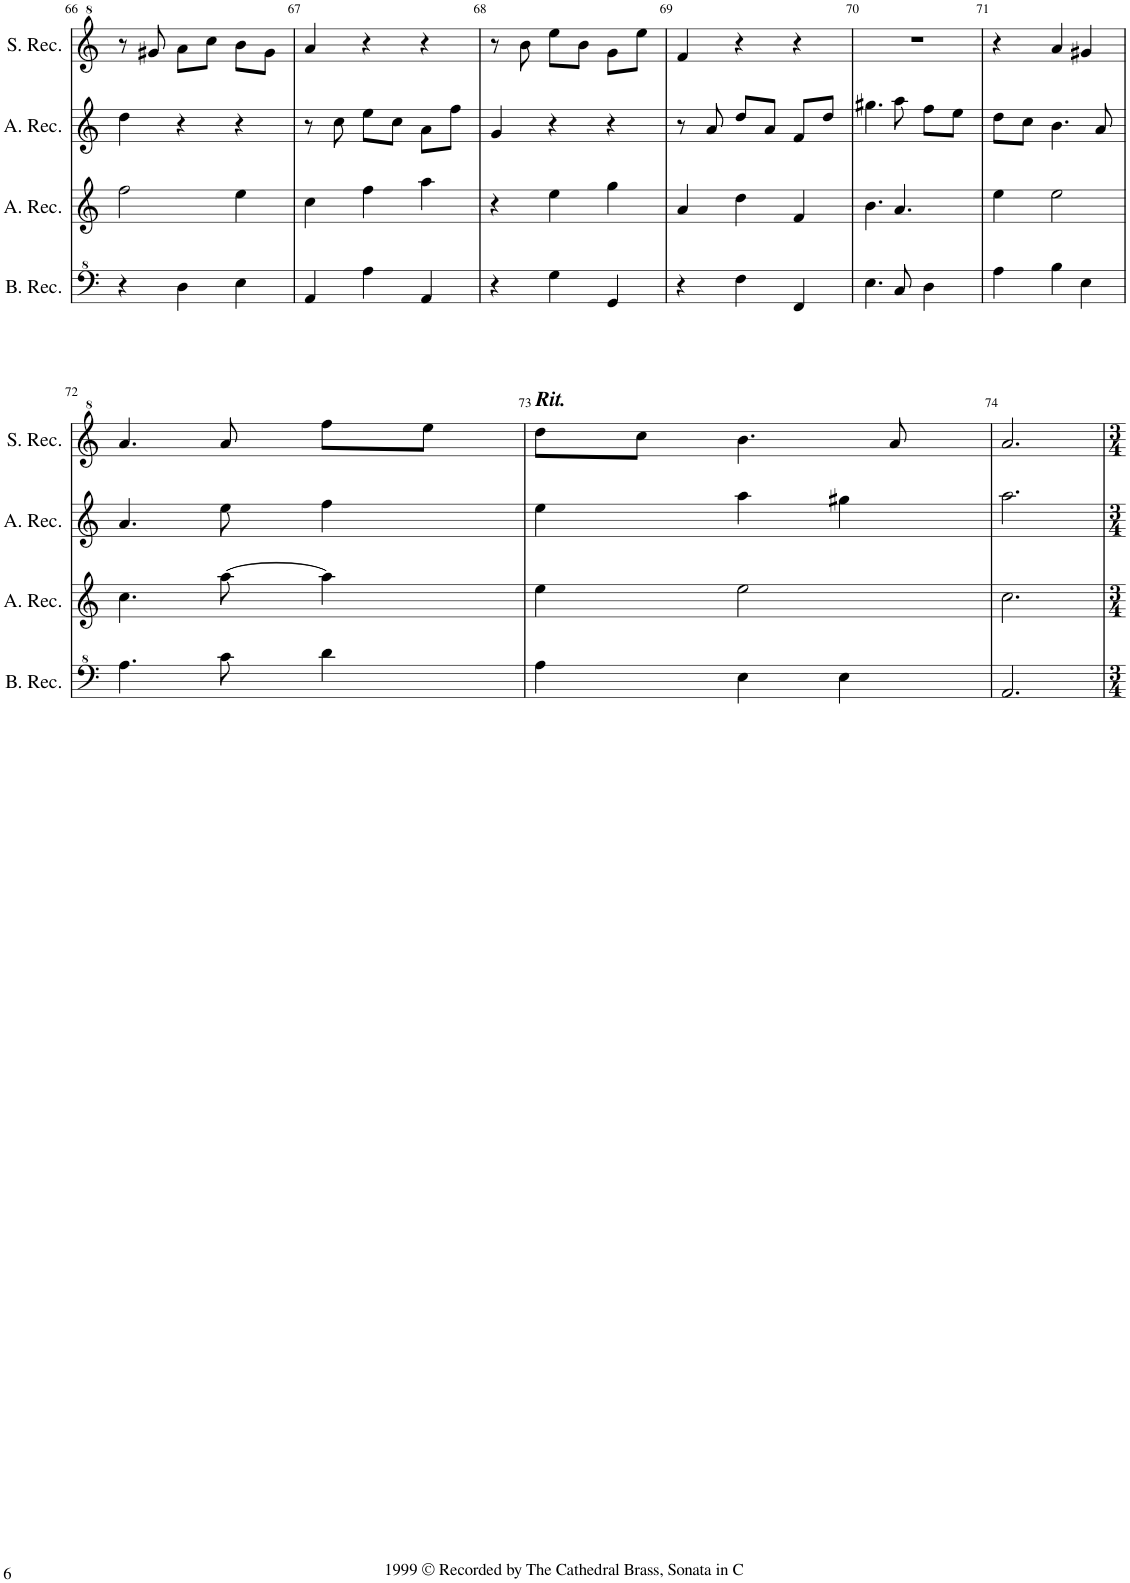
**kern	**kern	**kern	**kern
*part4	*part3	*part2	*part1
*staff4	*staff3	*staff2	*staff1
*I"Bass Recorder	*I"Alto Recorder	*I"Alto Recorder	*I"Soprano Recorder
*I'B. Rec.	*I'A. Rec.	*I'A. Rec.	*I'S. Rec.
!!LO:PB:g=z
*clefF^4	*clefG2	*clefG2	*clefG^2
*k[]	*k[]	*k[]	*k[]
*M3/4	*M3/4	*M3/4	*M3/4
=66	=66	=66	=66
4r	2ff\	4dd\	8r
.	.	.	8gg#X/
4d\	.	4r	8aa\L
.	.	.	8ccc\J
4e\	4ee\	4r	8bb\L
.	.	.	8gg#\J
=67	=67	=67	=67
4A/	4cc\	8r	4aa/
.	.	8cc\	.
4a\	4ff\	8ee\L	4r
.	.	8cc\J	.
4A/	4aa\	8a\L	4r
.	.	8ff\J	.
=68	=68	=68	=68
4r	4r	4g/	8r
.	.	.	8bb\
4g\	4ee\	4r	8eee\L
.	.	.	8bb\J
4G/	4gg\	4r	8gg\L
.	.	.	8eee\J
=69	=69	=69	=69
4r	4a/	8r	4ff/
.	.	8a/	.
4f\	4dd\	8dd/L	4r
.	.	8a/J	.
4F/	4f/	8f/L	4r
.	.	8dd/J	.
=70	=70	=70	=70
4.e\	4.b\	4.gg#X\	2.r
8c/	4.a/	8aa\	.
4d\	.	8ff\L	.
.	.	8ee\J	.
=71	=71	=71	=71
4a\	4ee\	8dd\L	4r
.	.	8cc\J	.
4b\	2ee\	4.b\	4aa/
4e\	.	.	4gg#X/
.	.	8a/	.
!!LO:LB:g=z
=72	=72	=72	=72
4.a\	4.cc\	4.a/	4.aa/
8cc\	[8aa\	8ee\	8aa/
4dd\	4aa\]	4ff\	8fff\L
.	.	.	8eee\J
=73	=73	=73	=73
!	!	!	!LO:TX:a:Bi:t=Rit.
4a\	4ee\	4ee\	8ddd\L
.	.	.	8ccc\J
4e\	2ee\	4aa\	4.bb\
4e\	.	4gg#X\	.
.	.	.	8aa/
=74	=74	=74	=74
2.A/	2.cc\	2.aa\	2.aa/
=	=	=	=
*-	*-	*-	*-
